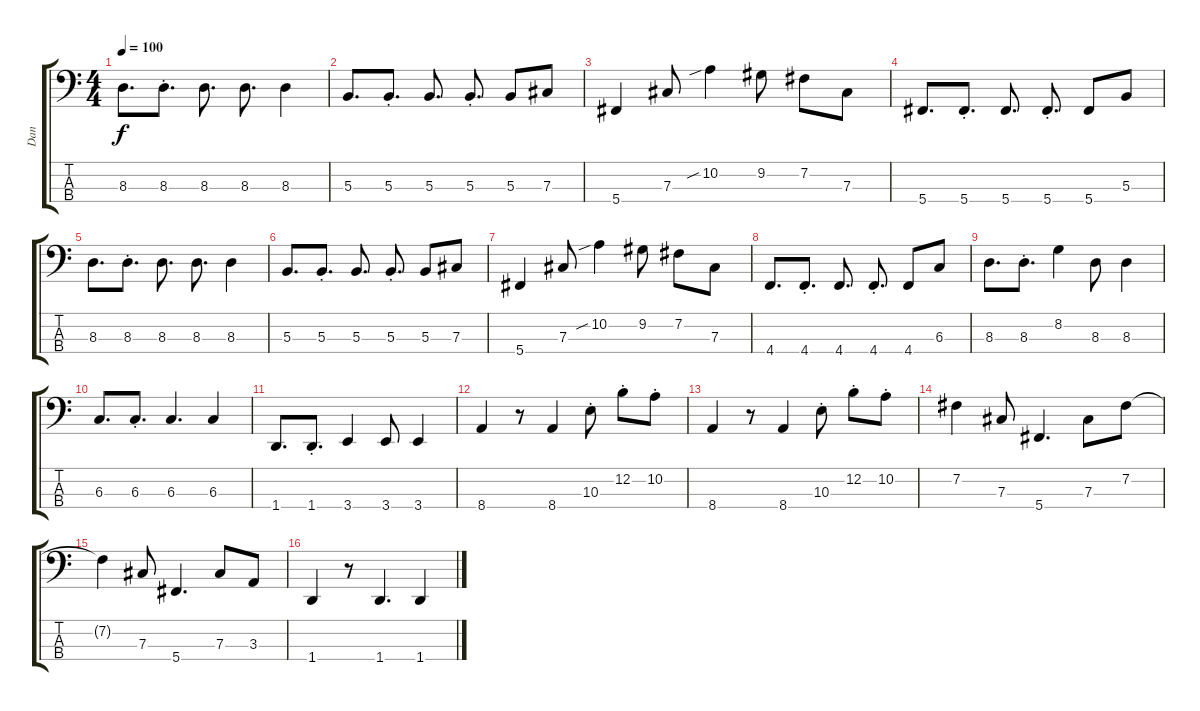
\track ("Dan" "Dan") {instrument electricbassfinger}
\staff {score tabs}
\tuning (E2 B1 Gb1 Db1) {hide}
\ts (4 4)
\tempo 100
\clef f4
\ks c
8.3.8{d dy f} 8.3{st}.8{d} 8.3.8{d} 8.3.8{d} 8.3.4 |
5.3.8{d} 5.3{st}.8{d} 5.3.8{d} 5.3{st}.8{d} 5.3.8 7.3.8 |
5.4.4 7.3.8 10.2{sib}.4 9.2.8 7.2.8 7.3.8 |
5.4.8{d} 5.4{st}.8{d} 5.4.8{d} 5.4{st}.8{d} 5.4.8 5.3.8 |
8.3.8{d} 8.3{st}.8{d} 8.3.8{d} 8.3.8{d} 8.3.4 |
5.3.8{d} 5.3{st}.8{d} 5.3.8{d} 5.3{st}.8{d} 5.3.8 7.3.8 |
5.4.4 7.3.8 10.2{sib}.4 9.2.8 7.2.8 7.3.8 |
4.4.8{d} 4.4{st}.8{d} 4.4.8{d} 4.4{st}.8{d} 4.4.8 6.3.8 |
8.3.8{d} 8.3{st}.8{d} 8.2.4 8.3.8 8.3.4 |
6.3.8{d} 6.3{st}.8{d} 6.3.4{d} 6.3.4 |
1.4.8{d} 1.4{st}.8{d} 3.4.4 3.4.8 3.4.4 |
8.4.4 r.8 8.4.4 10.3{st}.8 12.2{st}.8 10.2{st}.8 |
8.4.4 r.8 8.4.4 10.3{st}.8 12.2{st}.8 10.2{st}.8 |
7.2.4 7.3.8 5.4.4{d} 7.3.8 7.2.8 |
7.2{t}.4 7.3.8 5.4.4{d} 7.3.8 3.3.8 |
1.4.4 r.8 1.4.4{d} 1.4.4
